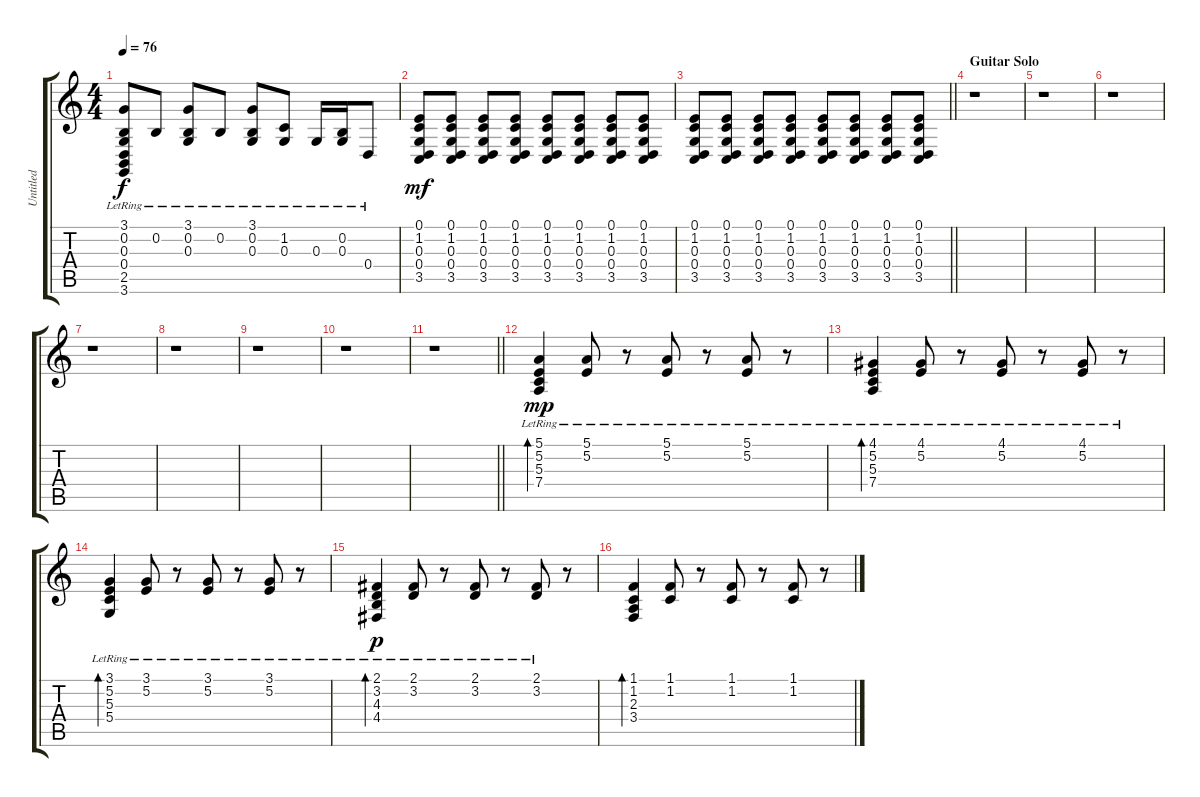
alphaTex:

\track ("Untitled" "Untitled") {instrument acousticgrandpiano}
\staff {score tabs}
\tuning (E4 B3 G3 D3 A2 E2) {hide}
\ts (4 4)
\tempo 76
\clef g2
\ks c
(3.1{lr} 0.2{lr} 0.3{lr} 0.4{lr} 2.5{lr} 3.6{lr}).8{dy f} 0.2{lr}.8 (3.1{lr} 0.2{lr} 0.3{lr}).8 0.2{lr}.8 (3.1{lr} 0.2{lr} 0.3{lr}).8 (1.2{lr} 0.3{lr}).8 0.3{lr}.16 (0.2{lr} 0.3{lr}).16 0.4{lr}.8 |
(0.1 1.2 0.3 0.4 3.5).8{dy mf} (0.1 1.2 0.3 0.4 3.5).8 (0.1 1.2 0.3 0.4 3.5).8 (0.1 1.2 0.3 0.4 3.5).8 (0.1 1.2 0.3 0.4 3.5).8 (0.1 1.2 0.3 0.4 3.5).8 (0.1 1.2 0.3 0.4 3.5).8 (0.1 1.2 0.3 0.4 3.5).8 |
\barLineRight lightlight
(0.1 1.2 0.3 0.4 3.5).8 (0.1 1.2 0.3 0.4 3.5).8 (0.1 1.2 0.3 0.4 3.5).8 (0.1 1.2 0.3 0.4 3.5).8 (0.1 1.2 0.3 0.4 3.5).8 (0.1 1.2 0.3 0.4 3.5).8 (0.1 1.2 0.3 0.4 3.5).8 (0.1 1.2 0.3 0.4 3.5).8 |
\section ("" "Guitar Solo")
r.1 |
r.1 |
r.1 |
r.1 |
r.1 |
r.1 |
r.1 |
\barLineRight lightlight
r.1 |
(5.1{lr} 5.2{lr} 5.3{lr} 7.4{lr}).4{bd 30 dy mp} (5.1{lr} 5.2{lr}).8 r.8 (5.1{lr} 5.2{lr}).8 r.8 (5.1{lr} 5.2{lr}).8 r.8 |
(4.1{lr} 5.2{lr} 5.3{lr} 7.4{lr}).4{bd 30} (4.1{lr} 5.2{lr}).8 r.8 (4.1{lr} 5.2{lr}).8 r.8 (4.1{lr} 5.2{lr}).8 r.8 |
(3.1{lr} 5.2{lr} 5.3{lr} 5.4{lr}).4{bd 30} (3.1{lr} 5.2{lr}).8 r.8 (3.1{lr} 5.2{lr}).8 r.8 (3.1{lr} 5.2{lr}).8 r.8 |
(2.1{lr} 3.2{lr} 4.3{lr} 4.4{lr}).4{bd 30 dy p} (2.1{lr} 3.2{lr}).8 r.8 (2.1{lr} 3.2{lr}).8 r.8 (2.1{lr} 3.2{lr}).8 r.8 |
(1.1 1.2 2.3 3.4).4{bd 30} (1.1 1.2).8 r.8 (1.1 1.2).8 r.8 (1.1 1.2).8 r.8
